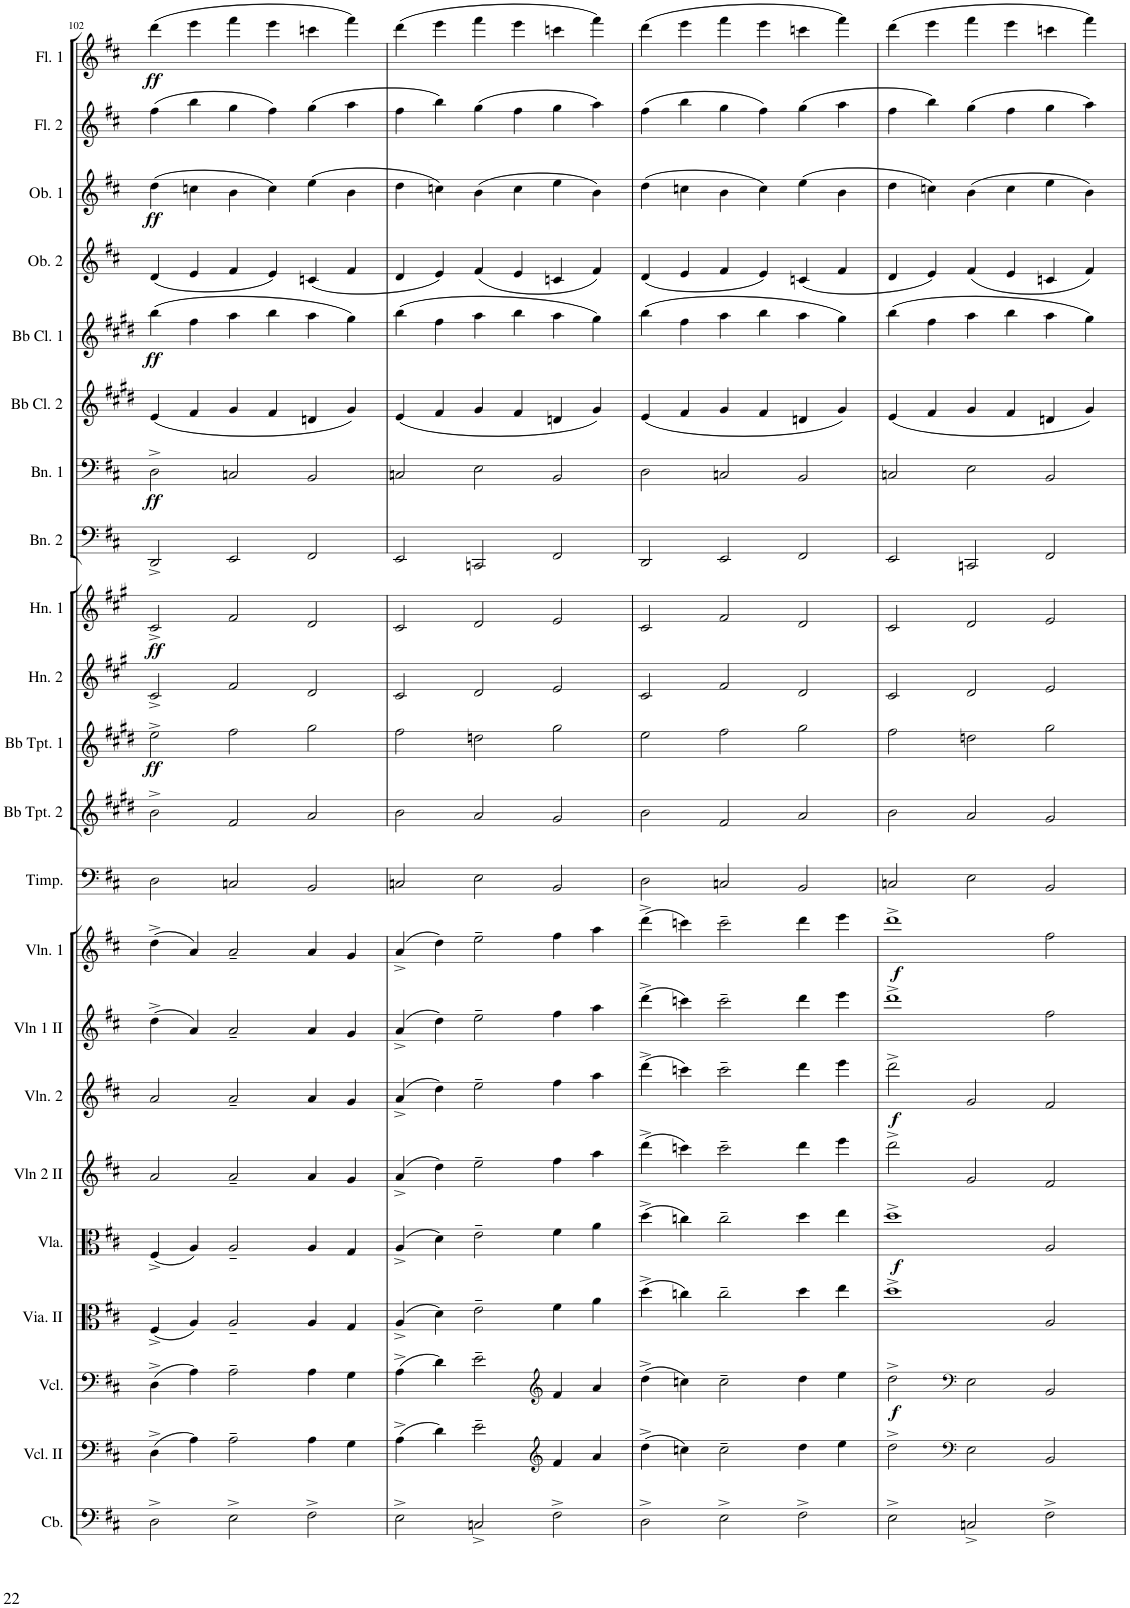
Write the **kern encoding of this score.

**kern	**kern	**kern	**dynam	**kern	**kern	**dynam	**kern	**kern	**dynam	**kern	**kern	**dynam	**kern	**kern	**kern	**dynam	**kern	**kern	**dynam	**kern	**kern	**dynam	**kern	**kern	**dynam	**kern	**kern	**dynam	**kern	**kern	**dynam
*part22	*part21	*part20	*part20	*part19	*part18	*part18	*part17	*part16	*part16	*part15	*part14	*part14	*part13	*part12	*part11	*part11	*part10	*part9	*part9	*part8	*part7	*part7	*part6	*part5	*part5	*part4	*part3	*part3	*part2	*part1	*part1
*staff22	*staff21	*staff20	*staff20	*staff19	*staff18	*staff18	*staff17	*staff16	*staff16	*staff15	*staff14	*staff14	*staff13	*staff12	*staff11	*staff11	*staff10	*staff9	*staff9	*staff8	*staff7	*staff7	*staff6	*staff5	*staff5	*staff4	*staff3	*staff3	*staff2	*staff1	*staff1
*I"Cb.	*I"Vcl. II	*I"Vcl.	*	*I"Vla. II	*I"Viola	*	*I"Vln 2 II	*I"Violin 2	*	*I"Vln 1 II	*I"Violin 1	*	*I"Timpani	*I"Bb Trumpet 2	*I"Bb Trumpet 1	*	*I"Horn 2	*I"Horn 1	*	*I"Bassoon 2	*I"Bassoon 1	*	*I"Bb Clarinet 2	*I"Bb Clarinet 1	*	*I"Oboe 2	*I"Oboe 1	*	*I"Flute 2	*I"Flute 1	*
*I'Cb.	*I'Vcl. II	*I'Vcl.	*	*	*I'Vla.	*	*I'Vln 2 II	*I'Vln. 2	*	*I'Vln 1 II	*I'Vln. 1	*	*I'Timp.	*I'Bb Tpt. 2	*I'Bb Tpt. 1	*	*I'Hn. 2	*I'Hn. 1	*	*I'Bn. 2	*I'Bn. 1	*	*I'Bb Cl. 2	*I'Bb Cl. 1	*	*I'Ob. 2	*I'Ob. 1	*	*I'Fl. 2	*I'Fl. 1	*
!!LO:PB:g=z
*clefF4	*clefF4	*clefF4	*	*clefC3	*clefC3	*	*clefG2	*clefG2	*	*clefG2	*clefG2	*	*clefF4	*clefG2	*clefG2	*	*clefG2	*clefG2	*	*clefF4	*clefF4	*	*clefG2	*clefG2	*	*clefG2	*clefG2	*	*clefG2	*clefG2	*
*Trd7c12	*	*	*	*	*	*	*	*	*	*	*	*	*	*Trd1c2	*Trd1c2	*	*Trd4c7	*Trd4c7	*	*	*	*	*Trd1c2	*Trd1c2	*	*	*	*	*	*	*
*k[f#c#]	*k[f#c#]	*k[f#c#]	*	*k[f#c#]	*k[f#c#]	*	*k[f#c#]	*k[f#c#]	*	*k[f#c#]	*k[f#c#]	*	*k[f#c#]	*k[f#c#g#d#]	*k[f#c#g#d#]	*	*k[f#c#g#]	*k[f#c#g#]	*	*k[f#c#]	*k[f#c#]	*	*k[f#c#g#d#]	*k[f#c#g#d#]	*	*k[f#c#]	*k[f#c#]	*	*k[f#c#]	*k[f#c#]	*
*D:	*D:	*D:	*	*D:	*D:	*	*D:	*D:	*	*D:	*D:	*	*D:	*E:	*E:	*	*A:	*A:	*	*D:	*D:	*	*E:	*E:	*	*D:	*D:	*	*D:	*D:	*
*M6/4	*M6/4	*M6/4	*	*M6/4	*M6/4	*	*M6/4	*M6/4	*	*M6/4	*M6/4	*	*M6/4	*M6/4	*M6/4	*	*M6/4	*M6/4	*	*M6/4	*M6/4	*	*M6/4	*M6/4	*	*M6/4	*M6/4	*	*M6/4	*M6/4	*
=102	=102	=102	=102	=102	=102	=102	=102	=102	=102	=102	=102	=102	=102	=102	=102	=102	=102	=102	=102	=102	=102	=102	=102	=102	=102	=102	=102	=102	=102	=102	=102
!	!	!	!	!	!	!	!	!	!	!	!	!	!	!	!	!LO:DY:b	!	!	!LO:DY:b	!	!	!LO:DY:b	!	!	!LO:DY:b	!	!	!LO:DY:b	!	!	!LO:DY:b
2D^\	(4D^\	(4D^\	.	(4F#^/	(4F#^/	.	2a/	2a/	.	(4dd^\	(4dd^\	.	2D\	2b^\	2ee^\	ff	2c#^/	2c#^/	ff	2DD^/	2D^\	ff	(4e/	(4bb\	ff	(4d/	(4dd\	ff	(4ff#\	(4ddd\	ff
.	4A\)	4A\)	.	4A/)	4A/)	.	.	.	.	4a/)	4a/)	.	.	.	.	.	.	.	.	.	.	.	4f#/	4ff#\	.	4e/	4ccn\	.	4bb\	4eee\	.
2E^\	2A~\	2A~\	.	2A~/	2A~/	.	2a~/	2a~/	.	2a~/	2a~/	.	2Cn/	2f#/	2ff#\	.	2f#/	2f#/	.	2EE/	2Cn/	.	4g#/	4aa\	.	4f#/	4b\	.	4gg\	4fff#\	.
.	.	.	.	.	.	.	.	.	.	.	.	.	.	.	.	.	.	.	.	.	.	.	4f#/	4bb\	.	4e/)	4cc\)	.	4ff#\)	4eee\	.
2F#^\	4A\	4A\	.	4A/	4A/	.	4a/	4a/	.	4a/	4a/	.	2BB/	2a/	2gg#\	.	2d/	2d/	.	2FF#/	2BB/	.	4dn/	4aa\	.	(4cn/	(4ee\	.	(4gg\	4cccn\	.
.	4G\	4G\	.	4G/	4G/	.	4g/	4g/	.	4g/	4g/	.	.	.	.	.	.	.	.	.	.	.	4g#/)	4gg#\)	.	4f#/	4b\	.	4aa\	4fff#\)	.
=103	=103	=103	=103	=103	=103	=103	=103	=103	=103	=103	=103	=103	=103	=103	=103	=103	=103	=103	=103	=103	=103	=103	=103	=103	=103	=103	=103	=103	=103	=103	=103
2E^\	(4A^\	(4A^\	.	(4A^/	(4A^/	.	(4a^/	(4a^/	.	(4a^/	(4a^/	.	2Cn/	2b\	2ff#\	.	2c#/	2c#/	.	2EE/	2Cn/	.	(4e/	(4bb\	.	4d/	4dd\	.	4ff#\	(4ddd\	.
.	4d\)	4d\)	.	4d\)	4d\)	.	4dd\)	4dd\)	.	4dd\)	4dd\)	.	.	.	.	.	.	.	.	.	.	.	4f#/	4ff#\	.	4e/)	4ccn\)	.	4bb\)	4eee\	.
2Cn^/	2e~\	2e~\	.	2e~\	2e~\	.	2ee~\	2ee~\	.	2ee~\	2ee~\	.	2E\	2a/	2ddn\	.	2d/	2d/	.	2CCn/	2E\	.	4g#/	4aa\	.	(4f#/	(4b\	.	(4gg\	4fff#\	.
.	.	.	.	.	.	.	.	.	.	.	.	.	.	.	.	.	.	.	.	.	.	.	4f#/	4bb\	.	4e/	4cc\	.	4ff#\	4eee\	.
*	*clefG2	*clefG2	*	*	*	*	*	*	*	*	*	*	*	*	*	*	*	*	*	*	*	*	*	*	*	*	*	*	*	*	*
2F#^\	4f#/	4f#/	.	4f#\	4f#\	.	4ff#\	4ff#\	.	4ff#\	4ff#\	.	2BB/	2g#/	2gg#\	.	2e/	2e/	.	2FF#/	2BB/	.	4dn/	4aa\	.	4cn/	4ee\	.	4gg\	4cccn\	.
.	4a/	4a/	.	4a\	4a\	.	4aa\	4aa\	.	4aa\	4aa\	.	.	.	.	.	.	.	.	.	.	.	4g#/)	4gg#\)	.	4f#/)	4b\)	.	4aa\)	4fff#\)	.
=104	=104	=104	=104	=104	=104	=104	=104	=104	=104	=104	=104	=104	=104	=104	=104	=104	=104	=104	=104	=104	=104	=104	=104	=104	=104	=104	=104	=104	=104	=104	=104
2D^\	(4dd^\	(4dd^\	.	(4dd^\	(4dd^\	.	(4ddd^\	(4ddd^\	.	(4ddd^\	(4ddd^\	.	2D\	2b\	2ee\	.	2c#/	2c#/	.	2DD/	2D\	.	(4e/	(4bb\	.	(4d/	(4dd\	.	(4ff#\	(4ddd\	.
.	4ccn\)	4ccn\)	.	4ccn\)	4ccn\)	.	4cccn\)	4cccn\)	.	4cccn\)	4cccn\)	.	.	.	.	.	.	.	.	.	.	.	4f#/	4ff#\	.	4e/	4ccn\	.	4bb\	4eee\	.
2E^\	2cc~\	2cc~\	.	2cc~\	2cc~\	.	2ccc~\	2ccc~\	.	2ccc~\	2ccc~\	.	2Cn/	2f#/	2ff#\	.	2f#/	2f#/	.	2EE/	2Cn/	.	4g#/	4aa\	.	4f#/	4b\	.	4gg\	4fff#\	.
.	.	.	.	.	.	.	.	.	.	.	.	.	.	.	.	.	.	.	.	.	.	.	4f#/	4bb\	.	4e/)	4cc\)	.	4ff#\)	4eee\	.
2F#^\	4dd\	4dd\	.	4dd\	4dd\	.	4ddd\	4ddd\	.	4ddd\	4ddd\	.	2BB/	2a/	2gg#\	.	2d/	2d/	.	2FF#/	2BB/	.	4dn/	4aa\	.	(4cn/	(4ee\	.	(4gg\	4cccn\	.
.	4ee\	4ee\	.	4ee\	4ee\	.	4eee\	4eee\	.	4eee\	4eee\	.	.	.	.	.	.	.	.	.	.	.	4g#/)	4gg#\)	.	4f#/	4b\	.	4aa\	4fff#\)	.
=105	=105	=105	=105	=105	=105	=105	=105	=105	=105	=105	=105	=105	=105	=105	=105	=105	=105	=105	=105	=105	=105	=105	=105	=105	=105	=105	=105	=105	=105	=105	=105
!	!	!	!LO:DY:b	!	!	!LO:DY:b	!	!	!LO:DY:b	!	!	!LO:DY:b	!	!	!	!	!	!	!	!	!	!	!	!	!	!	!	!	!	!	!
2E^\	2dd^\	2dd^\	f	1dd^	1dd^	f	2ddd^\	2ddd^\	f	1ddd^	1ddd^	f	2Cn/	2b\	2ff#\	.	2c#/	2c#/	.	2EE/	2Cn/	.	(4e/	(4bb\	.	4d/	4dd\	.	4ff#\	(4ddd\	.
.	.	.	.	.	.	.	.	.	.	.	.	.	.	.	.	.	.	.	.	.	.	.	4f#/	4ff#\	.	4e/)	4ccn\)	.	4bb\)	4eee\	.
*	*clefF4	*clefF4	*	*	*	*	*	*	*	*	*	*	*	*	*	*	*	*	*	*	*	*	*	*	*	*	*	*	*	*	*
2Cn^/	2E\	2E\	.	.	.	.	2g/	2g/	.	.	.	.	2E\	2a/	2ddn\	.	2d/	2d/	.	2CCn/	2E\	.	4g#/	4aa\	.	(4f#/	(4b\	.	(4gg\	4fff#\	.
.	.	.	.	.	.	.	.	.	.	.	.	.	.	.	.	.	.	.	.	.	.	.	4f#/	4bb\	.	4e/	4cc\	.	4ff#\	4eee\	.
2F#^\	2BB/	2BB/	.	2A/	2A/	.	2f#/	2f#/	.	2ff#\	2ff#\	.	2BB/	2g#/	2gg#\	.	2e/	2e/	.	2FF#/	2BB/	.	4dn/	4aa\	.	4cn/	4ee\	.	4gg\	4cccn\	.
.	.	.	.	.	.	.	.	.	.	.	.	.	.	.	.	.	.	.	.	.	.	.	4g#/)	4gg#\)	.	4f#/)	4b\)	.	4aa\)	4fff#\)	.
=	=	=	=	=	=	=	=	=	=	=	=	=	=	=	=	=	=	=	=	=	=	=	=	=	=	=	=	=	=	=	=
*-	*-	*-	*-	*-	*-	*-	*-	*-	*-	*-	*-	*-	*-	*-	*-	*-	*-	*-	*-	*-	*-	*-	*-	*-	*-	*-	*-	*-	*-	*-	*-
